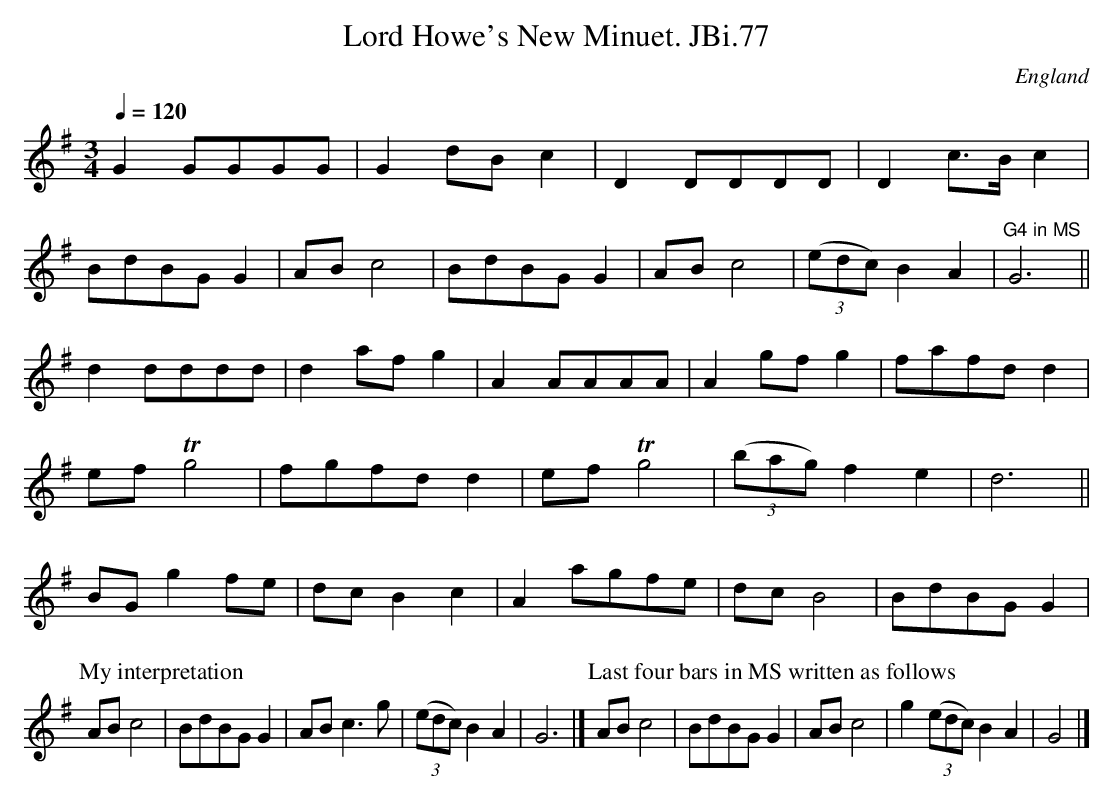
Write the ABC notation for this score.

X:1
T:Lord Howe's New Minuet. JBi.77
M:3/4
L:1/8
Q:1/4=120
O:England
K:G major
G2GGGG|G2dBc2|D2DDDD|D2c>Bc2|!
BdBGG2|ABc4|BdBGG2|ABc4|((3edc) B2A2|"^G4 in MS"G6||!
d2dddd|d2afg2|A2AAAA|A2gfg2|fafdd2|!
efTg4|fgfdd2|efTg4|((3bag) f2e2|d6||!
BGg2fe|dcB2c2|A2agfe|dcB4|BdBGG2|!
P:My interpretation
ABc4|BdBGG2|ABc3g|((3edc) B2A2|G6|]
P:Last four bars in MS written as follows
ABc4|BdBGG2|ABc4|g2((3edc) B2A2|G4|]
